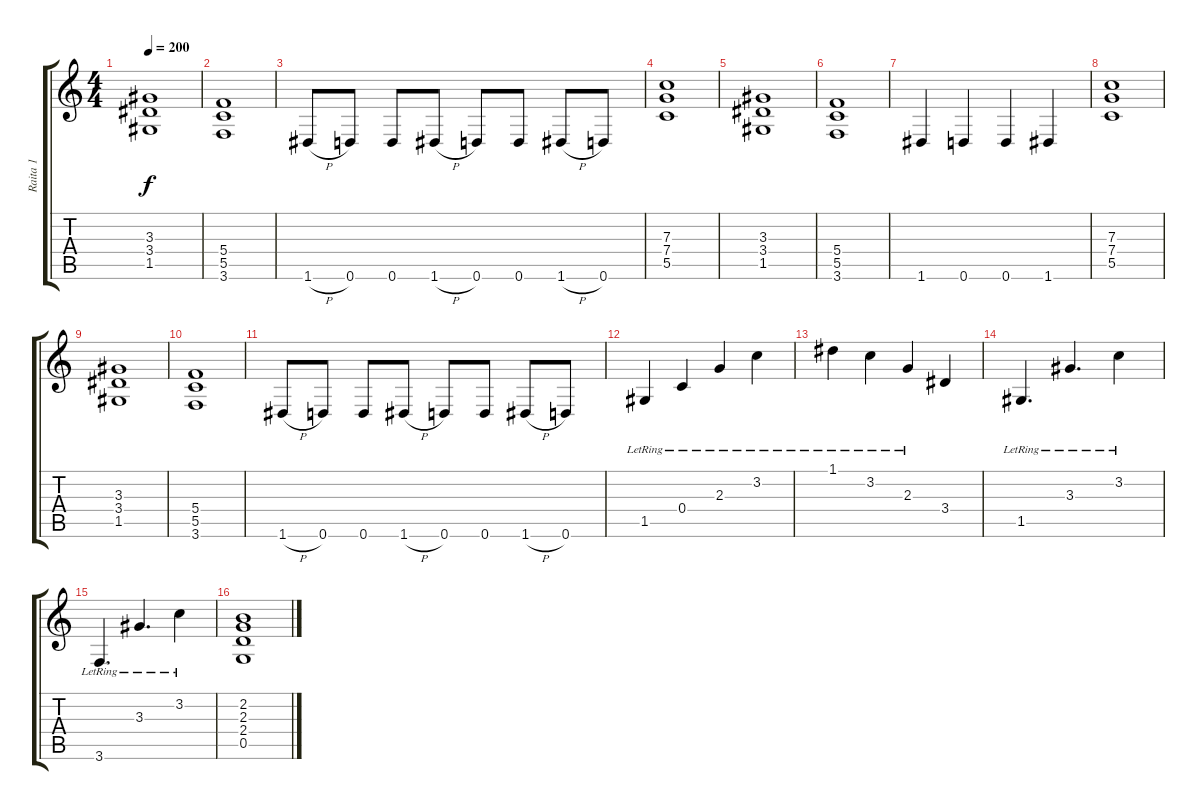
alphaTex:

\track ("Raita 1" "Raita 1") {instrument distortionguitar}
\staff {score tabs}
\tuning (D4 A3 F3 C3 G2 D2) {hide}
\ts (4 4)
\tempo 200
\clef g2
\ks c
(3.3 3.4 1.5).1{dy f} |
(5.4 5.5 3.6).1 |
1.6{h}.8 0.6.8 0.6.8 1.6{h}.8 0.6.8 0.6.8 1.6{h}.8 0.6.8 |
(7.3 7.4 5.5).1 |
(3.3 3.4 1.5).1 |
(5.4 5.5 3.6).1 |
1.6.4 0.6.4 0.6.4 1.6.4 |
(7.3 7.4 5.5).1 |
(3.3 3.4 1.5).1 |
(5.4 5.5 3.6).1 |
1.6{h}.8 0.6.8 0.6.8 1.6{h}.8 0.6.8 0.6.8 1.6{h}.8 0.6.8 |
1.5{lr}.4 0.4{lr}.4 2.3{lr}.4 3.2{lr}.4 |
1.1{lr}.4 3.2{lr}.4 2.3{lr}.4 3.4.4 |
1.5{lr}.4{d} 3.3{lr}.4{d} 3.2{lr}.4 |
3.6{lr}.4{d} 3.3{lr}.4{d} 3.2{lr}.4 |
(2.2 2.3 2.4 0.5).1
